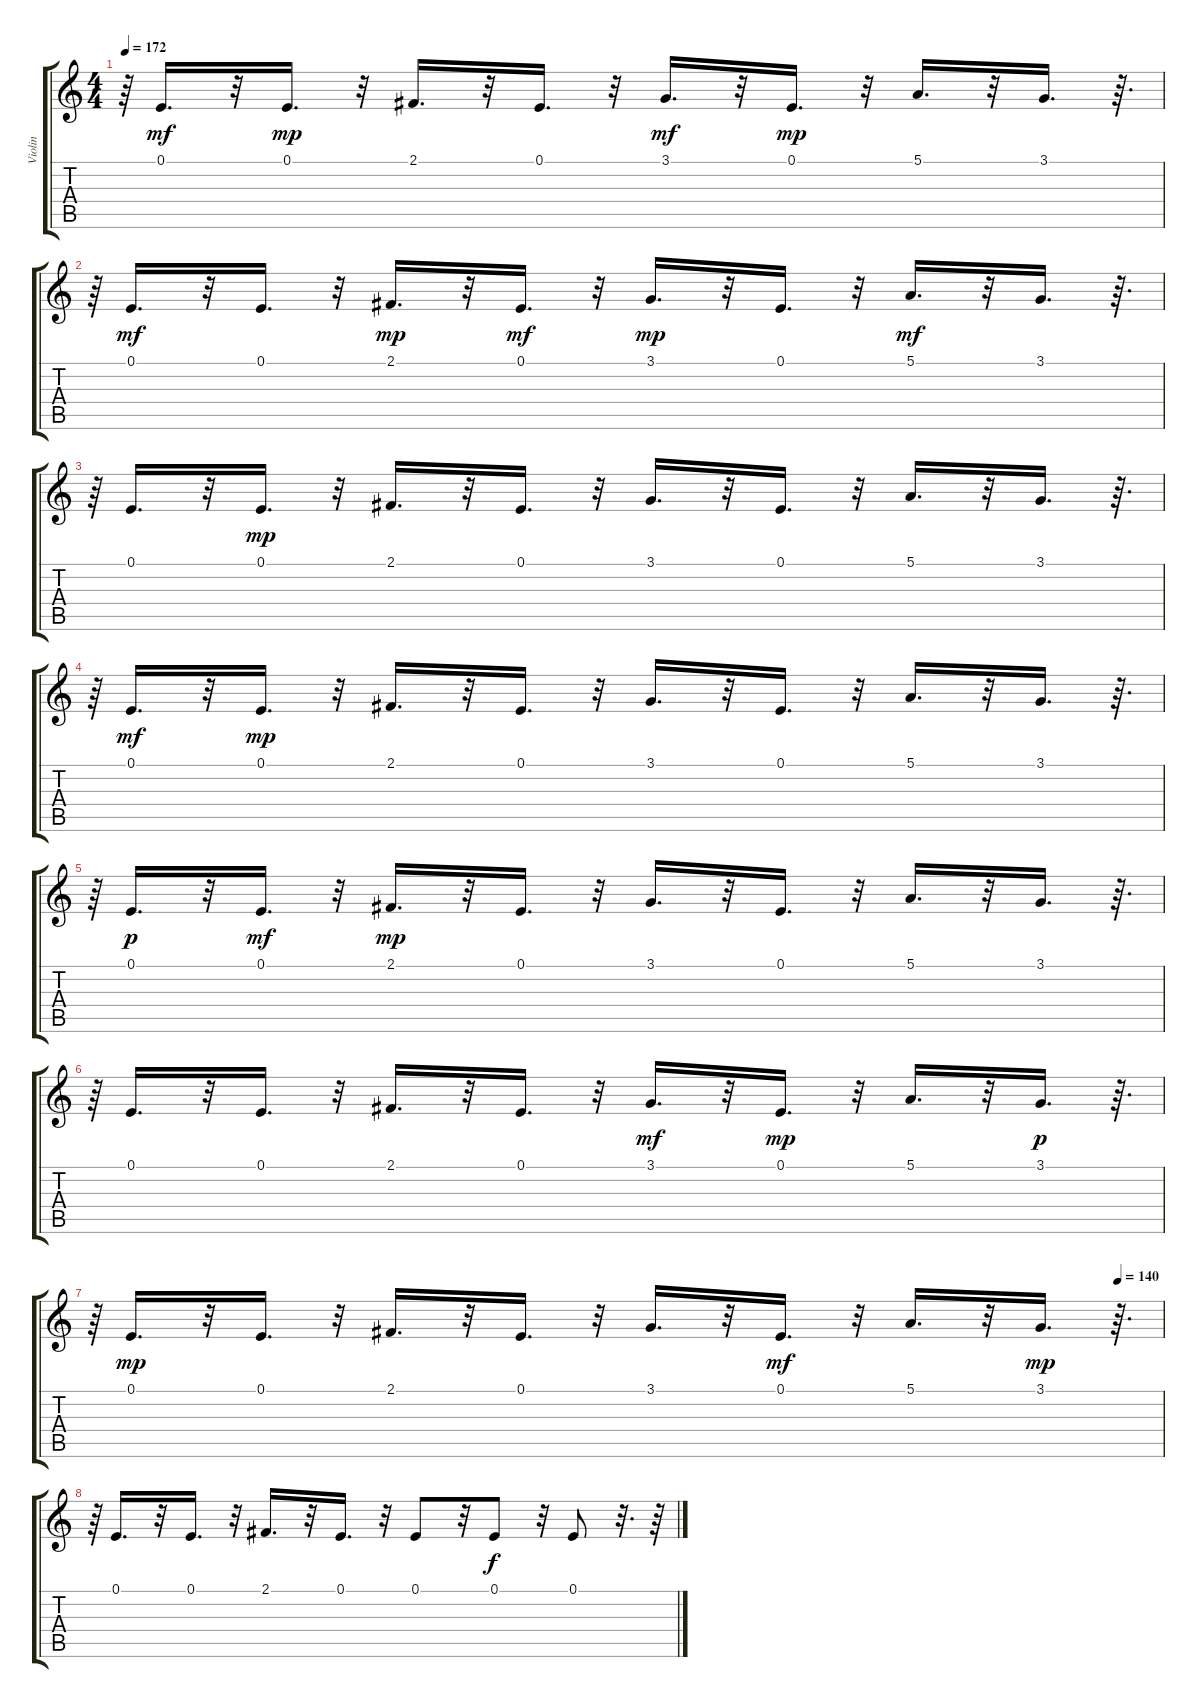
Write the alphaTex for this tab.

\track ("Violin" "Violin") {instrument stringensemble1}
\staff {score tabs}
\tuning (E4 B3 G3 D3 A2 E2) {hide}
\ts (4 4)
\tempo 172
\clef g2
\ks c
r.64{dy mp} 0.1.16{d dy mf} r.32 0.1.16{d dy mp} r.32 2.1.16{d} r.32 0.1.16{d} r.32 3.1.16{d dy mf} r.32 0.1.16{d dy mp} r.32 5.1.16{d} r.32 3.1.16{d} r.64{d} |
r.64 0.1.16{d dy mf} r.32 0.1.16{d} r.32 2.1.16{d dy mp} r.32 0.1.16{d dy mf} r.32 3.1.16{d dy mp} r.32 0.1.16{d} r.32 5.1.16{d dy mf} r.32 3.1.16{d} r.64{d} |
r.64 0.1.16{d} r.32 0.1.16{d dy mp} r.32 2.1.16{d} r.32 0.1.16{d} r.32 3.1.16{d} r.32 0.1.16{d} r.32 5.1.16{d} r.32 3.1.16{d} r.64{d} |
r.64 0.1.16{d dy mf} r.32 0.1.16{d dy mp} r.32 2.1.16{d} r.32 0.1.16{d} r.32 3.1.16{d} r.32 0.1.16{d} r.32 5.1.16{d} r.32 3.1.16{d} r.64{d} |
r.64 0.1.16{d dy p} r.32 0.1.16{d dy mf} r.32 2.1.16{d dy mp} r.32 0.1.16{d} r.32 3.1.16{d} r.32 0.1.16{d} r.32 5.1.16{d} r.32 3.1.16{d} r.64{d} |
r.64 0.1.16{d} r.32 0.1.16{d} r.32 2.1.16{d} r.32 0.1.16{d} r.32 3.1.16{d dy mf} r.32 0.1.16{d dy mp} r.32 5.1.16{d} r.32 3.1.16{d dy p} r.64{d} |
\tempo (140 0.9583333333333334)
r.64 0.1.16{d dy mp} r.32 0.1.16{d} r.32 2.1.16{d} r.32 0.1.16{d} r.32 3.1.16{d} r.32 0.1.16{d dy mf} r.32 5.1.16{d} r.32 3.1.16{d dy mp} r.64{d} |
r.64 0.1.16{d} r.32 0.1.16{d} r.32 2.1.16{d} r.32 0.1.16{d} r.32 0.1.8 r.32 0.1.8{dy f} r.32 0.1.8 r.32{d} r.64
